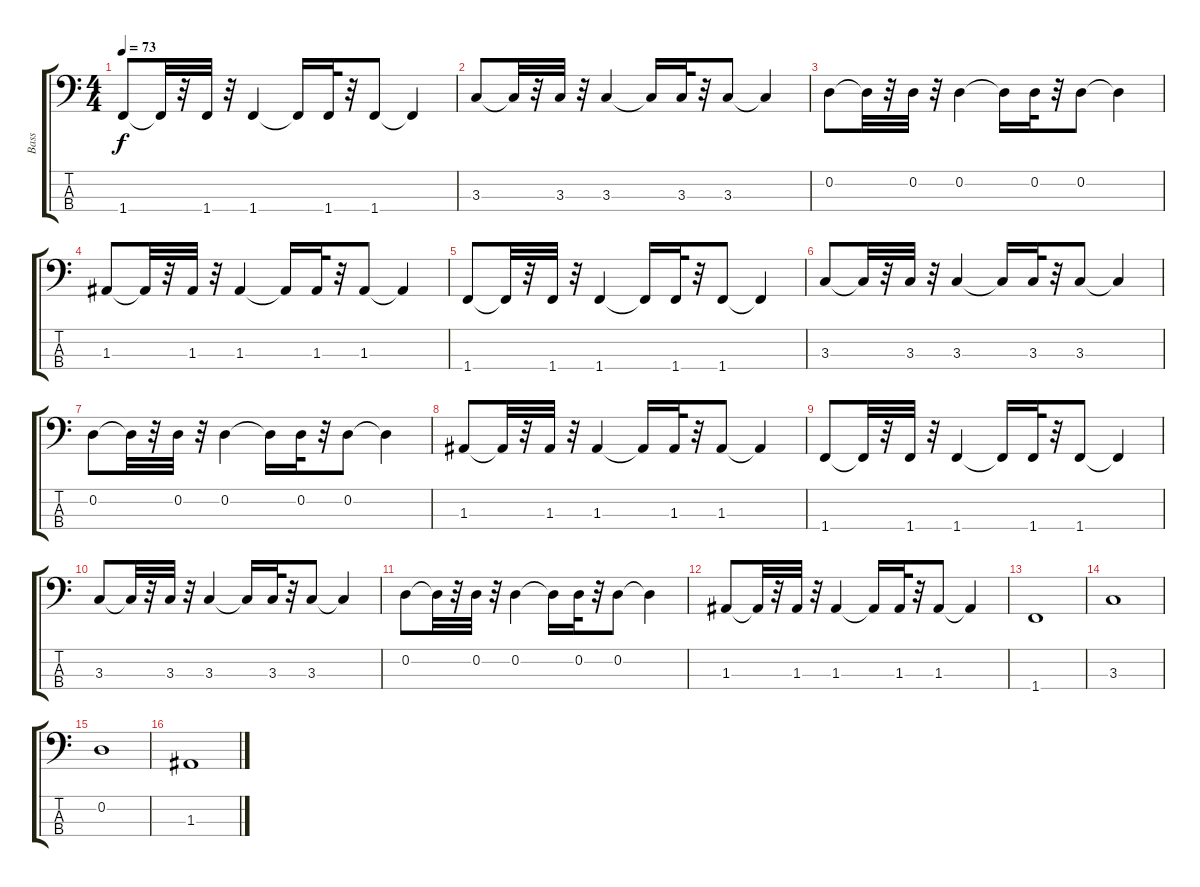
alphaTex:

\track ("Bass" "Bass") {instrument electricbassfinger}
\staff {score tabs}
\tuning (G2 D2 A1 E1) {hide}
\ts (4 4)
\tempo 73
\clef f4
\ks c
1.4.8{dy f} 1.4{t}.32 r.32 1.4.32 r.32 1.4.4 1.4{t}.16 1.4.32 r.32 1.4.8 1.4{t}.4 |
3.3.8 3.3{t}.32 r.32 3.3.32 r.32 3.3.4 3.3{t}.16 3.3.32 r.32 3.3.8 3.3{t}.4 |
0.2.8 0.2{t}.32 r.32 0.2.32 r.32 0.2.4 0.2{t}.16 0.2.32 r.32 0.2.8 0.2{t}.4 |
1.3.8 1.3{t}.32 r.32 1.3.32 r.32 1.3.4 1.3{t}.16 1.3.32 r.32 1.3.8 1.3{t}.4 |
1.4.8 1.4{t}.32 r.32 1.4.32 r.32 1.4.4 1.4{t}.16 1.4.32 r.32 1.4.8 1.4{t}.4 |
3.3.8 3.3{t}.32 r.32 3.3.32 r.32 3.3.4 3.3{t}.16 3.3.32 r.32 3.3.8 3.3{t}.4 |
0.2.8 0.2{t}.32 r.32 0.2.32 r.32 0.2.4 0.2{t}.16 0.2.32 r.32 0.2.8 0.2{t}.4 |
1.3.8 1.3{t}.32 r.32 1.3.32 r.32 1.3.4 1.3{t}.16 1.3.32 r.32 1.3.8 1.3{t}.4 |
1.4.8 1.4{t}.32 r.32 1.4.32 r.32 1.4.4 1.4{t}.16 1.4.32 r.32 1.4.8 1.4{t}.4 |
3.3.8 3.3{t}.32 r.32 3.3.32 r.32 3.3.4 3.3{t}.16 3.3.32 r.32 3.3.8 3.3{t}.4 |
0.2.8 0.2{t}.32 r.32 0.2.32 r.32 0.2.4 0.2{t}.16 0.2.32 r.32 0.2.8 0.2{t}.4 |
1.3.8 1.3{t}.32 r.32 1.3.32 r.32 1.3.4 1.3{t}.16 1.3.32 r.32 1.3.8 1.3{t}.4 |
1.4.1 |
3.3.1 |
0.2.1 |
1.3.1
